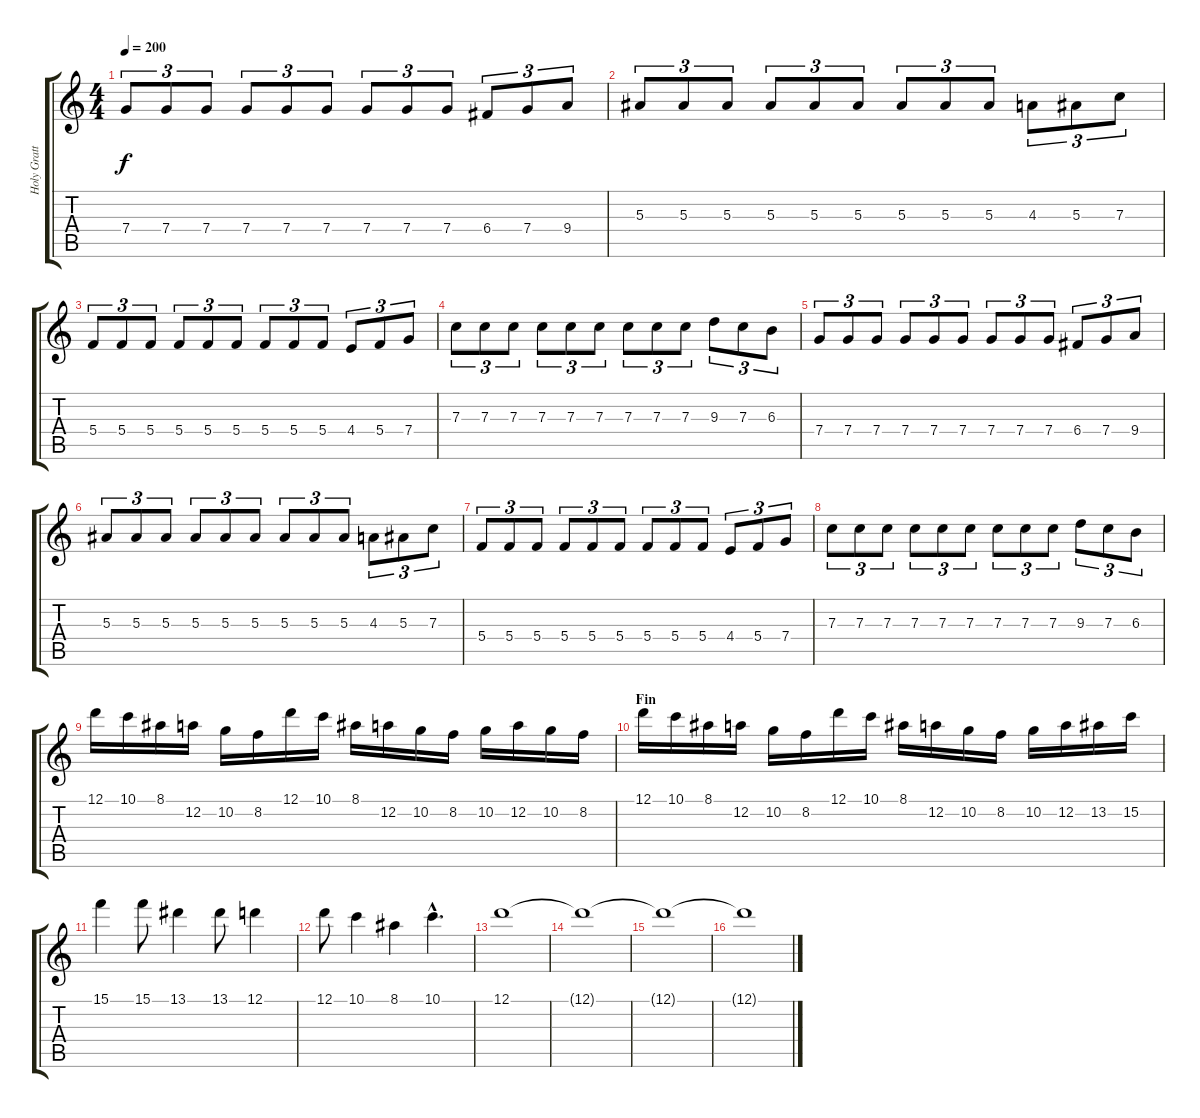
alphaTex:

\track ("Holy Gratte 1" "Holy Gratt") {instrument distortionguitar}
\staff {score tabs}
\tuning (D4 A3 F3 C3 G2 D2) {hide}
\ts (4 4)
\tempo 200
\clef g2
\ks c
7.4.8{tu (3 2) dy f} 7.4.8{tu (3 2)} 7.4.8{tu (3 2)} 7.4.8{tu (3 2)} 7.4.8{tu (3 2)} 7.4.8{tu (3 2)} 7.4.8{tu (3 2)} 7.4.8{tu (3 2)} 7.4.8{tu (3 2)} 6.4.8{tu (3 2)} 7.4.8{tu (3 2)} 9.4.8{tu (3 2)} |
5.3.8{tu (3 2)} 5.3.8{tu (3 2)} 5.3.8{tu (3 2)} 5.3.8{tu (3 2)} 5.3.8{tu (3 2)} 5.3.8{tu (3 2)} 5.3.8{tu (3 2)} 5.3.8{tu (3 2)} 5.3.8{tu (3 2)} 4.3.8{tu (3 2)} 5.3.8{tu (3 2)} 7.3.8{tu (3 2)} |
5.4.8{tu (3 2)} 5.4.8{tu (3 2)} 5.4.8{tu (3 2)} 5.4.8{tu (3 2)} 5.4.8{tu (3 2)} 5.4.8{tu (3 2)} 5.4.8{tu (3 2)} 5.4.8{tu (3 2)} 5.4.8{tu (3 2)} 4.4.8{tu (3 2)} 5.4.8{tu (3 2)} 7.4.8{tu (3 2)} |
7.3.8{tu (3 2)} 7.3.8{tu (3 2)} 7.3.8{tu (3 2)} 7.3.8{tu (3 2)} 7.3.8{tu (3 2)} 7.3.8{tu (3 2)} 7.3.8{tu (3 2)} 7.3.8{tu (3 2)} 7.3.8{tu (3 2)} 9.3.8{tu (3 2)} 7.3.8{tu (3 2)} 6.3.8{tu (3 2)} |
7.4.8{tu (3 2)} 7.4.8{tu (3 2)} 7.4.8{tu (3 2)} 7.4.8{tu (3 2)} 7.4.8{tu (3 2)} 7.4.8{tu (3 2)} 7.4.8{tu (3 2)} 7.4.8{tu (3 2)} 7.4.8{tu (3 2)} 6.4.8{tu (3 2)} 7.4.8{tu (3 2)} 9.4.8{tu (3 2)} |
5.3.8{tu (3 2)} 5.3.8{tu (3 2)} 5.3.8{tu (3 2)} 5.3.8{tu (3 2)} 5.3.8{tu (3 2)} 5.3.8{tu (3 2)} 5.3.8{tu (3 2)} 5.3.8{tu (3 2)} 5.3.8{tu (3 2)} 4.3.8{tu (3 2)} 5.3.8{tu (3 2)} 7.3.8{tu (3 2)} |
5.4.8{tu (3 2)} 5.4.8{tu (3 2)} 5.4.8{tu (3 2)} 5.4.8{tu (3 2)} 5.4.8{tu (3 2)} 5.4.8{tu (3 2)} 5.4.8{tu (3 2)} 5.4.8{tu (3 2)} 5.4.8{tu (3 2)} 4.4.8{tu (3 2)} 5.4.8{tu (3 2)} 7.4.8{tu (3 2)} |
7.3.8{tu (3 2)} 7.3.8{tu (3 2)} 7.3.8{tu (3 2)} 7.3.8{tu (3 2)} 7.3.8{tu (3 2)} 7.3.8{tu (3 2)} 7.3.8{tu (3 2)} 7.3.8{tu (3 2)} 7.3.8{tu (3 2)} 9.3.8{tu (3 2)} 7.3.8{tu (3 2)} 6.3.8{tu (3 2)} |
12.1.16 10.1.16 8.1.16 12.2.16 10.2.16 8.2.16 12.1.16 10.1.16 8.1.16 12.2.16 10.2.16 8.2.16 10.2.16 12.2.16 10.2.16 8.2.16 |
\section ("" "Fin")
12.1.16 10.1.16 8.1.16 12.2.16 10.2.16 8.2.16 12.1.16 10.1.16 8.1.16 12.2.16 10.2.16 8.2.16 10.2.16 12.2.16 13.2.16 15.2.16 |
15.1.4 15.1.8 13.1.4 13.1.8 12.1.4 |
12.1.8 10.1.4 8.1.4 10.1{hac}.4{d} |
12.1.1 |
12.1{t}.1 |
12.1{t}.1 |
12.1{t}.1
